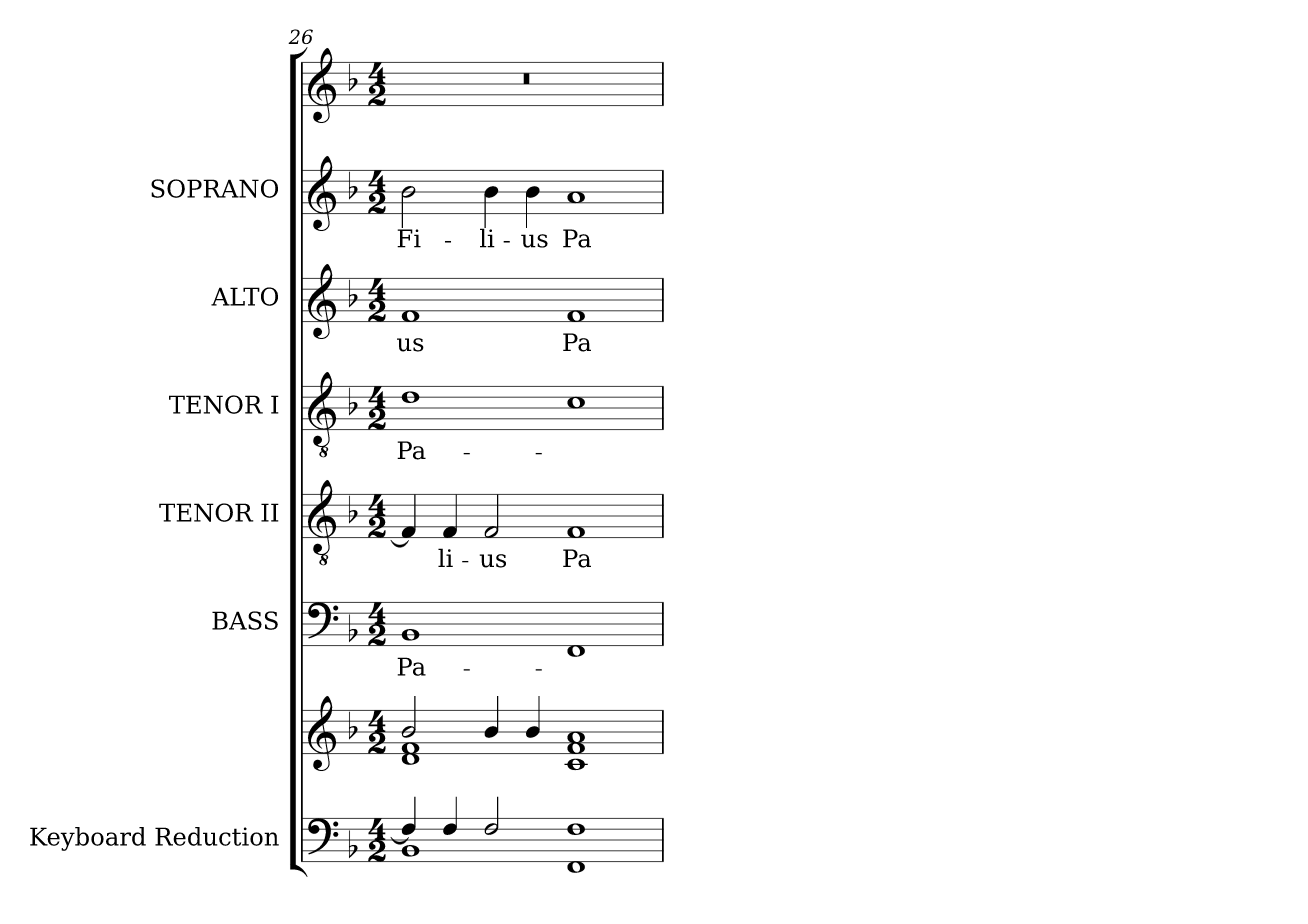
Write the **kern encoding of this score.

**kern	**kern	**kern	**text	**kern	**text	**kern	**text	**kern	**text	**kern	**text	**kern
*part7	*part7	*part6	*part6	*part5	*part5	*part4	*part4	*part3	*part3	*part2	*part2	*part1
*staff8	*staff7	*staff6	*staff6	*staff5	*staff5	*staff4	*staff4	*staff3	*staff3	*staff2	*staff2	*staff1
*I"Keyboard Reduction	*	*I"BASS	*	*I"TENOR II	*	*I"TENOR I	*	*I"ALTO	*	*I"SOPRANO	*	*
*I'Reduc.	*	*I'B.	*	*I'T. II	*	*I'T. I	*	*I'A.	*	*I'S.	*	*
*clefF4	*clefG2	*clefF4	*	*clefGv2	*	*clefGv2	*	*clefG2	*	*clefG2	*	*clefG2
*	*	*	*	*ITrd7c12	*	*ITrd7c12	*	*	*	*	*	*
*k[b-]	*k[b-]	*k[b-]	*	*k[b-]	*	*k[b-]	*	*k[b-]	*	*k[b-]	*	*k[b-]
*F:	*F:	*F:	*	*F:	*	*F:	*	*F:	*	*F:	*	*F:
*M4/2	*M4/2	*M4/2	*	*M4/2	*	*M4/2	*	*M4/2	*	*M4/2	*	*M4/2
=26	=26	=26	=26	=26	=26	=26	=26	=26	=26	=26	=26	=26
*^	*^	*	*	*	*	*	*	*	*	*	*	*
!	!	!	!	!	!LO:LY:b:color=#000000	!	!	!	!	!	!	!	!	!
!	!	!	!	!	!	!	!	!	!LO:LY:b:color=#000000	!	!	!	!	!
!	!	!	!	!	!	!	!	!	!	!	!LO:LY:b:color=#000000	!	!	!
!	!	!	!	!	!	!	!	!	!	!	!	!	!LO:LY:b:color=#000000	!LO:N:vis=1
4Fi/]	1BB-i	2b-i/	1di 1fi	1BB-i	Pa-	4FFi/]	.	1Di	Pa-	1fi	-us	2b-i\	Fi-	0r
!	!	!	!	!	!	!	!LO:LY:b:color=#000000	!	!	!	!	!	!	!
4Fi/	.	.	.	.	.	4FFi/	-li-	.	.	.	.	.	.	.
!	!	!	!	!	!	!	!LO:LY:b:color=#000000	!	!	!	!	!	!	!
!	!	!	!	!	!	!	!	!	!	!	!	!	!LO:LY:b:color=#000000	!
2Fi/	.	4b-i/	.	.	.	2FFi/	-us	.	.	.	.	4b-i\	-li-	.
!	!	!	!	!	!	!	!	!	!	!	!	!	!LO:LY:b:color=#000000	!
.	.	4b-i/	.	.	.	.	.	.	.	.	.	4b-i\	-us	.
!	!	!	!	!	!	!	!LO:LY:b:color=#000000	!	!	!	!	!	!	!
!	!	!	!	!	!	!	!	!	!	!	!LO:LY:b:color=#000000	!	!	!
!	!	!	!	!	!	!	!	!	!	!	!	!	!LO:LY:b:color=#000000	!
1Fi	1FFi	1ai	1ci 1fi	1FFi	.	1FFi	Pa-	1Ci	.	1fi	Pa-	1ai	Pa-	.
*v	*v	*	*	*	*	*	*	*	*	*	*	*	*	*
*	*v	*v	*	*	*	*	*	*	*	*	*	*	*
=	=	=	=	=	=	=	=	=	=	=	=	=
*-	*-	*-	*-	*-	*-	*-	*-	*-	*-	*-	*-	*-
